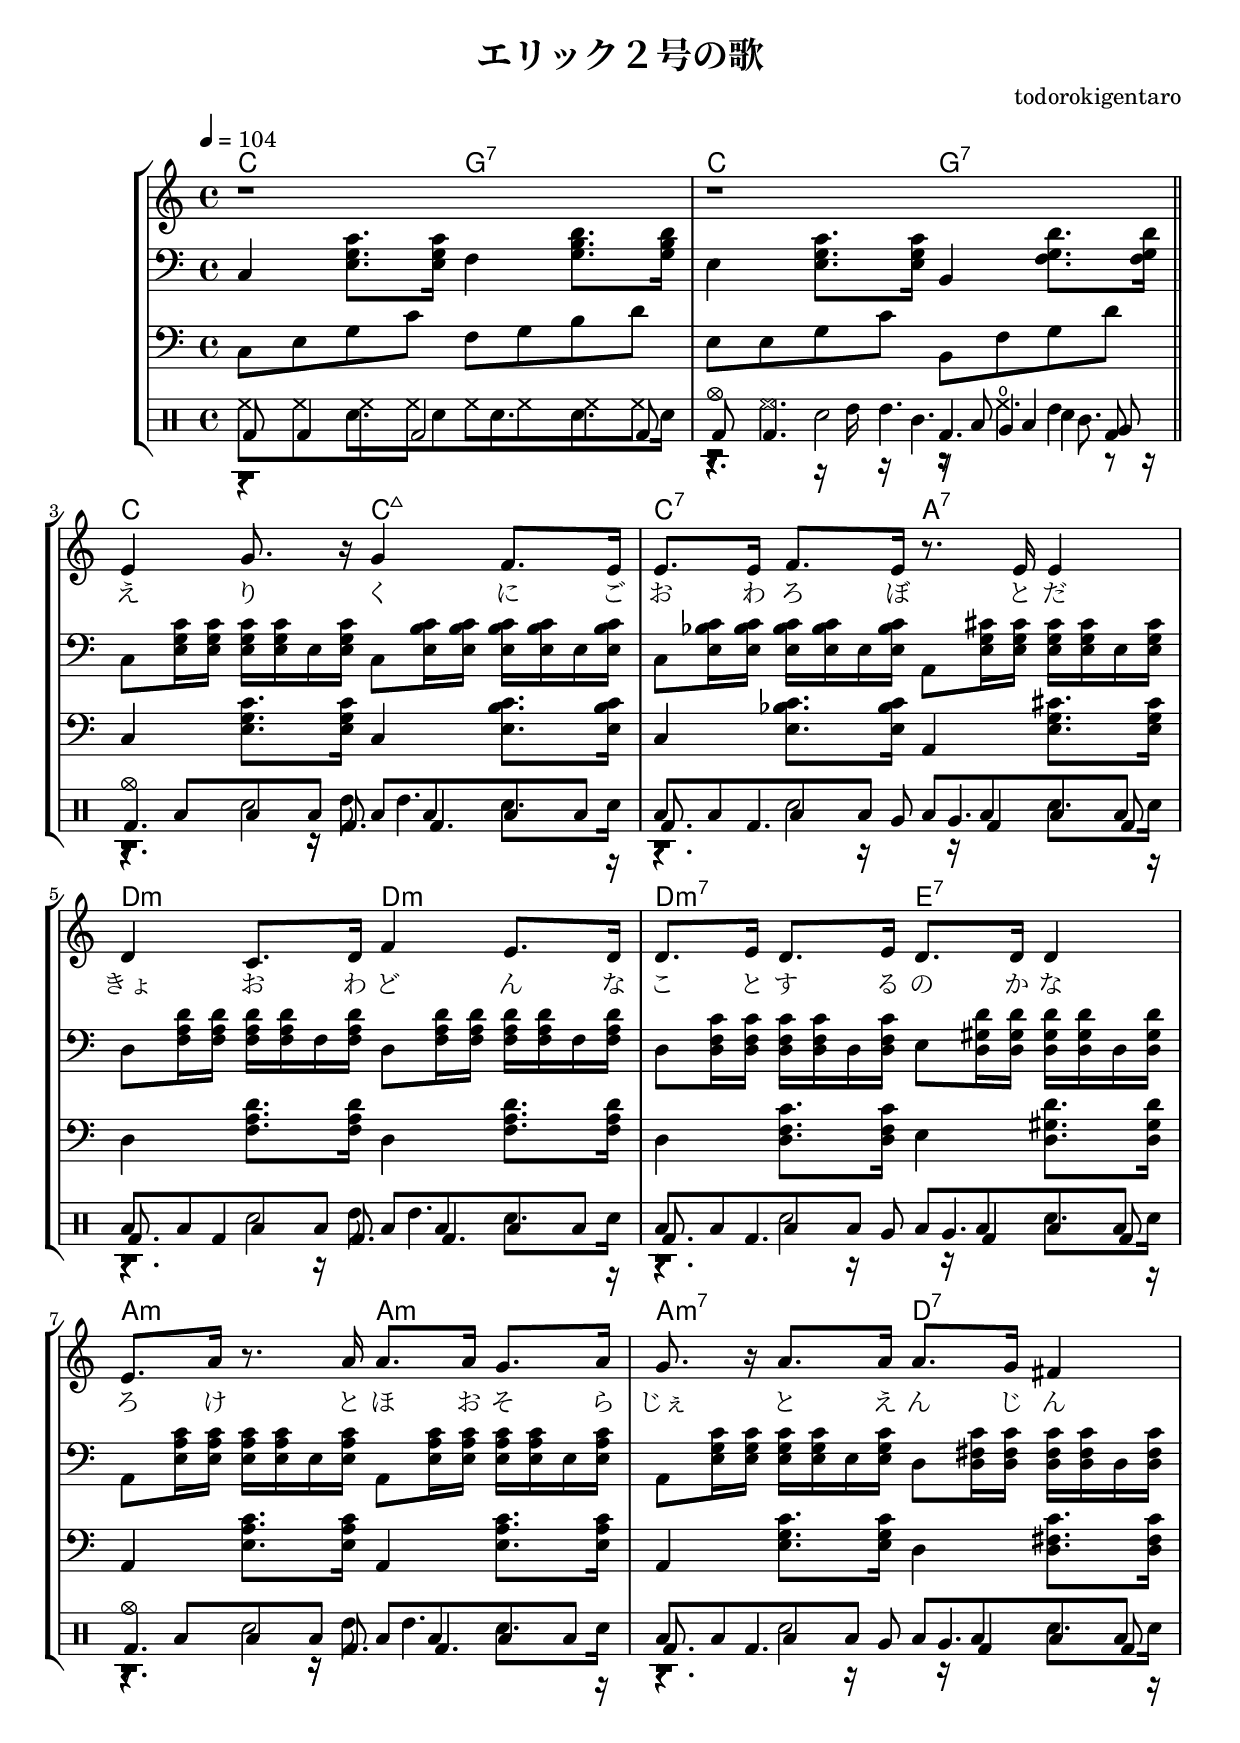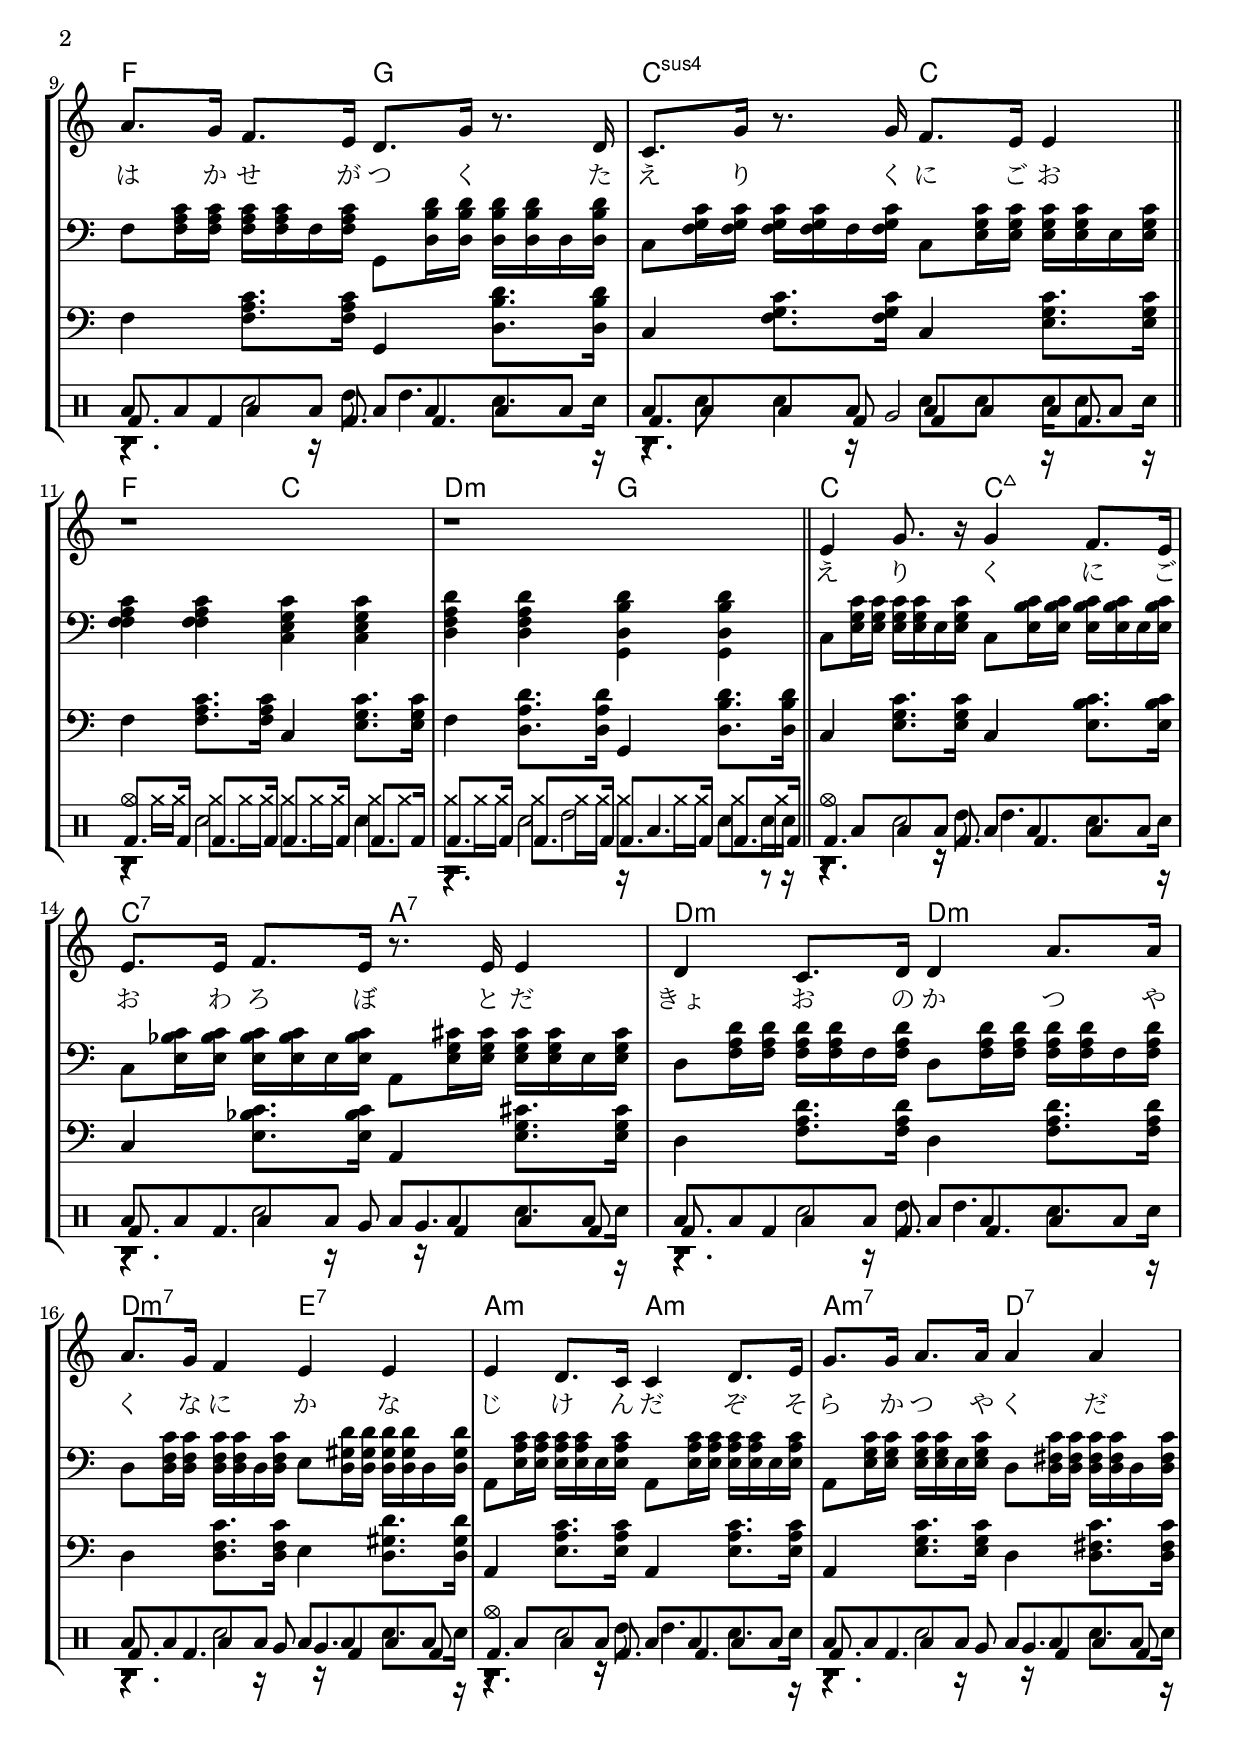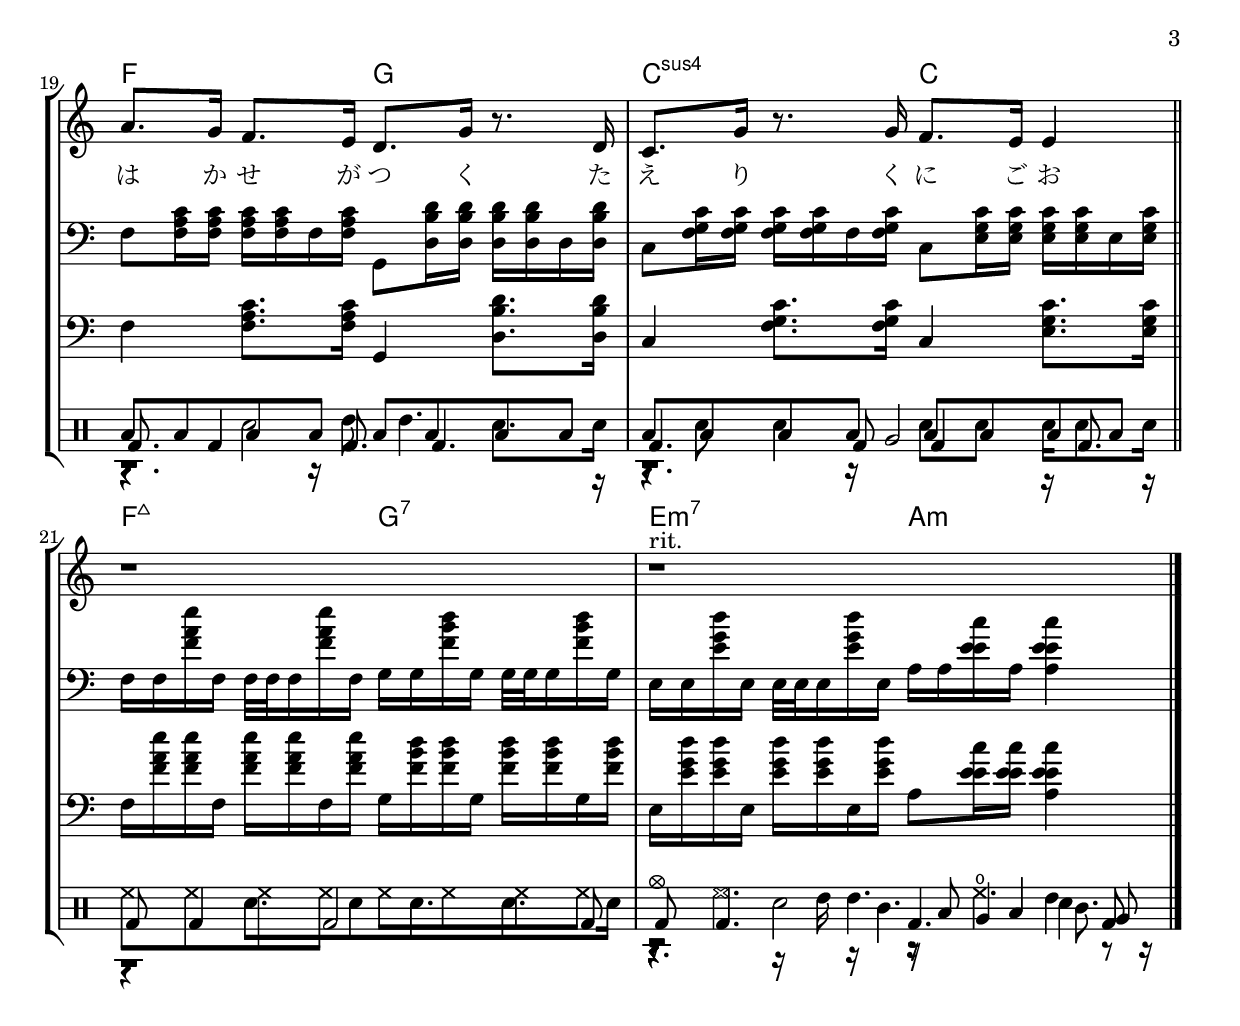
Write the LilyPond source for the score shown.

\version "2.12.1"

\header {
	title = \markup {エリック２号の歌}
	composer = \markup \center-column {todorokigentaro}
}

harmony = \chordmode {
	c2 g:7 c g:7 

	c c:maj7 c:7 a:7 d:m d:m d:min7 e:7 a:m a:m a:min7 d:7 f g c:sus4 c 

	f c d:m g 

	c c:maj7 c:7 a:7 d:m d:m d:min7 e:7 a:m a:m a:min7 d:7 f g c:sus4 c 

	f:maj7 g:7 e:min7 a:m 
}

melody = {
	\key c \major
	\tempo 4 = 104
	r1 | r1   
	\set Staff.midiInstrument = #"fss0.34"
	 e'4  g'8.  r16  g'4  f'8.  e'16 
	e'8.  e'16  f'8.  e'16  r8.  e'16  e'4 
	d'4  c'8.  d'16  f'4  e'8.  d'16 
	d'8.  e'16  d'8.  e'16  d'8.  d'16  d'4 
	e'8.  a'16  r8.  a'16  a'8.  a'16  g'8.  a'16 
	g'8.  r16  a'8.  a'16  a'8.  g'16  fis'4 
	a'8.  g'16  f'8.  e'16  d'8.  g'16  r8.  d'16 
	c'8.  g'16  r8.  g'16  f'8.  e'16  e'4
	r1 | r1   
	\set Staff.midiInstrument = #"fss0.34"
	 e'4  g'8.  r16  g'4  f'8.  e'16 
	e'8.  e'16  f'8.  e'16  r8.  e'16  e'4 
	d'4  c'8.  d'16  d'4  a'8.  a'16 
	a'8.  g'16  f'4  e'4  e'4 
	e'4  d'8.  c'16  c'4  d'8.  e'16 
	g'8.  g'16  a'8.  a'16  a'4  a'4 
	a'8.  g'16  f'8.  e'16  d'8.  g'16  r8.  d'16 
	c'8.  g'16  r8.  g'16  f'8.  e'16  e'4
	r1 | r1^"rit." \bar "|."
}

words = \lyricmode {
	
	え  り  く  に  ご  お  わ  ろ  ぼ  と  だ  きょ  お  わ  ど  ん  な  こ  と  す  る  の  か  な  ろ  け  と  ほ  お  そ  ら  じぇ  と  え  ん  じ  ん  は  か  せ  が  つ  く  た  え  り  く  に  ご  お  
	
	え  り  く  に  ご  お  わ  ろ  ぼ  と  だ  きょ  お  の  か  つ  や  く  な  に  か  な  じ  け  ん  だ  ぞ  そ  ら  か  つ  や  く  だ  は  か  せ  が  つ  く  た  え  り  く  に  ご  お  
	
}

tempochange = {
	\tempo 4 = 104
	r1 | r1 \bar "||"
	\tempo 4 = 104
	r1 | r1 | r1 | r1 | r1 | r1 | r1 | r1 \bar "||"
	\tempo 4 = 104
	r1 | r1 \bar "||"
	\tempo 4 = 104
	r1 | r1 | r1 | r1 | r1 | r1 | r1 | r1 \bar "||"
	\tempo 4 = 104
	r1 | \tempo 4 = 78 r2 \tempo 4 = 69 r2 \bar "|."
}

mainacc = {
	\clef bass
	\set Staff.midiInstrument = #"Brass Section"
	\key c \major
	\tempo 4 = 104
	c4 <e g c'>8. <e g c'>16
	f4 <g b d'>8. <g b d'>16
	e4 <e g c'>8. <e g c'>16
	b,4 <f g d'>8. <f g d'>16
	\bar "||"

	\set Staff.midiInstrument = #"Brass Section"
	c8 <e g c'>16 <e g c'>16   <e g c'>16 <e g c'>16   e16 <e g c'>16
	c8 <e b c'>16 <e b c'>16   <e b c'>16 <e b c'>16   e16 <e b c'>16
	c8 <e bes c'>16 <e bes c'>16   <e bes c'>16 <e bes c'>16   e16 <e bes c'>16
	a,8 <e g cis'>16 <e g cis'>16   <e g cis'>16 <e g cis'>16   e16 <e g cis'>16
	d8 <f a d'>16 <f a d'>16   <f a d'>16 <f a d'>16   f16 <f a d'>16
	d8 <f a d'>16 <f a d'>16   <f a d'>16 <f a d'>16   f16 <f a d'>16
	d8 <d f c'>16 <d f c'>16   <d f c'>16 <d f c'>16   d16 <d f c'>16
	e8 <d gis d'>16 <d gis d'>16   <d gis d'>16 <d gis d'>16   d16 <d gis d'>16
	a,8 <e a c'>16 <e a c'>16   <e a c'>16 <e a c'>16   e16 <e a c'>16
	a,8 <e a c'>16 <e a c'>16   <e a c'>16 <e a c'>16   e16 <e a c'>16
	a,8 <e g c'>16 <e g c'>16   <e g c'>16 <e g c'>16   e16 <e g c'>16
	d8 <d fis c'>16 <d fis c'>16   <d fis c'>16 <d fis c'>16   d16 <d fis c'>16
	f8 <f a c'>16 <f a c'>16   <f a c'>16 <f a c'>16   f16 <f a c'>16
	g,8 <d b d'>16 <d b d'>16   <d b d'>16 <d b d'>16   d16 <d b d'>16
	c8 <f g c'>16 <f g c'>16   <f g c'>16 <f g c'>16   f16 <f g c'>16
	c8 <e g c'>16 <e g c'>16   <e g c'>16 <e g c'>16   e16 <e g c'>16
	\bar "||"

	\set Staff.midiInstrument = #"Brass Section"
	<f f a c'>4 <f f a c'>4
	<c e g c'>4 <c e g c'>4
	<f d a d'>4 <f d a d'>4
	<g, d b d'>4 <g, d b d'>4
	\bar "||"

	\set Staff.midiInstrument = #"Brass Section"
	c8 <e g c'>16 <e g c'>16   <e g c'>16 <e g c'>16   e16 <e g c'>16
	c8 <e b c'>16 <e b c'>16   <e b c'>16 <e b c'>16   e16 <e b c'>16
	c8 <e bes c'>16 <e bes c'>16   <e bes c'>16 <e bes c'>16   e16 <e bes c'>16
	a,8 <e g cis'>16 <e g cis'>16   <e g cis'>16 <e g cis'>16   e16 <e g cis'>16
	d8 <f a d'>16 <f a d'>16   <f a d'>16 <f a d'>16   f16 <f a d'>16
	d8 <f a d'>16 <f a d'>16   <f a d'>16 <f a d'>16   f16 <f a d'>16
	d8 <d f c'>16 <d f c'>16   <d f c'>16 <d f c'>16   d16 <d f c'>16
	e8 <d gis d'>16 <d gis d'>16   <d gis d'>16 <d gis d'>16   d16 <d gis d'>16
	a,8 <e a c'>16 <e a c'>16   <e a c'>16 <e a c'>16   e16 <e a c'>16
	a,8 <e a c'>16 <e a c'>16   <e a c'>16 <e a c'>16   e16 <e a c'>16
	a,8 <e g c'>16 <e g c'>16   <e g c'>16 <e g c'>16   e16 <e g c'>16
	d8 <d fis c'>16 <d fis c'>16   <d fis c'>16 <d fis c'>16   d16 <d fis c'>16
	f8 <f a c'>16 <f a c'>16   <f a c'>16 <f a c'>16   f16 <f a c'>16
	g,8 <d b d'>16 <d b d'>16   <d b d'>16 <d b d'>16   d16 <d b d'>16
	c8 <f g c'>16 <f g c'>16   <f g c'>16 <f g c'>16   f16 <f g c'>16
	c8 <e g c'>16 <e g c'>16   <e g c'>16 <e g c'>16   e16 <e g c'>16
	\bar "||"

	\set Staff.midiInstrument = #"Brass Section"
	f16 f16 <f' a' e''>16 f16   f32 f32 f16 <f' a' e''>16 f16
	g16 g16 <f' b' d''>16 g16   g32 g32 g16 <f' b' d''>16 g16
	e16 e16 <e' g' d''>16 e16   e32 e32 e16 <e' g' d''>16 e16
	a16 a16 <e' e' c''>16 a16 <a e' e' c''>4
	\bar "|."
}

subacc = {
	\clef bass
	\set Staff.midiInstrument = #"Timpani"
	\key c \major
	\tempo 4 = 104
	c8 e8 g8 c'8
	f8 g8 b8 d'8
	e8 e8 g8 c'8
	b,8 f8 g8 d'8
	\bar "||"

	\set Staff.midiInstrument = #"Timpani"
	c4 <e g c'>8. <e g c'>16
	c4 <e b c'>8. <e b c'>16
	c4 <e bes c'>8. <e bes c'>16
	a,4 <e g cis'>8. <e g cis'>16
	d4 <f a d'>8. <f a d'>16
	d4 <f a d'>8. <f a d'>16
	d4 <d f c'>8. <d f c'>16
	e4 <d gis d'>8. <d gis d'>16
	a,4 <e a c'>8. <e a c'>16
	a,4 <e a c'>8. <e a c'>16
	a,4 <e g c'>8. <e g c'>16
	d4 <d fis c'>8. <d fis c'>16
	f4 <f a c'>8. <f a c'>16
	g,4 <d b d'>8. <d b d'>16
	c4 <f g c'>8. <f g c'>16
	c4 <e g c'>8. <e g c'>16
	\bar "||"

	\set Staff.midiInstrument = #"Trombone"
	f4 <f a c'>8. <f a c'>16
	c4 <e g c'>8. <e g c'>16
	f4 <d a d'>8. <d a d'>16
	g,4 <d b d'>8. <d b d'>16
	\bar "||"

	\set Staff.midiInstrument = #"Timpani"
	c4 <e g c'>8. <e g c'>16
	c4 <e b c'>8. <e b c'>16
	c4 <e bes c'>8. <e bes c'>16
	a,4 <e g cis'>8. <e g cis'>16
	d4 <f a d'>8. <f a d'>16
	d4 <f a d'>8. <f a d'>16
	d4 <d f c'>8. <d f c'>16
	e4 <d gis d'>8. <d gis d'>16
	a,4 <e a c'>8. <e a c'>16
	a,4 <e a c'>8. <e a c'>16
	a,4 <e g c'>8. <e g c'>16
	d4 <d fis c'>8. <d fis c'>16
	f4 <f a c'>8. <f a c'>16
	g,4 <d b d'>8. <d b d'>16
	c4 <f g c'>8. <f g c'>16
	c4 <e g c'>8. <e g c'>16
	\bar "||"

	\set Staff.midiInstrument = #"Brass Section"
	f16 <f' a' e''>16 <f' a' e''>16 f16   <f' a' e''>16 <f' a' e''>16 f16 <f' a' e''>16
	g16 <f' b' d''>16 <f' b' d''>16 g16   <f' b' d''>16 <f' b' d''>16 g16 <f' b' d''>16
	e16 <e' g' d''>16 <e' g' d''>16 e16   <e' g' d''>16 <e' g' d''>16 e16 <e' g' d''>16
	a8 <e' e' c''>16 <e' e' c''>16 <a e' e' c''>4
	\bar "|."
}

percA = {
	\drummode {
	hh8 hh8 hh8 hh8 hh8 hh8 hh8 hh8  |r8 hh2. r8  \bar "||"
	r4 sn2 sn8. sn16  |r4 sn2 sn8. sn16  |r4 sn2 sn8. sn16  |r4 sn2 sn8. sn16  |r4 sn2 sn8. sn16  |r4 sn2 sn8. sn16  |r4 sn2 sn8. sn16  |r8 sn8 sn4 sn8 sn8 sn16 sn8 sn16  \bar "||"
	r8 cymr16 cymr16 cymr8 cymr16 cymr16 cymr8 cymr16 cymr16 cymr8 cymr8  |cymr8 cymr16 cymr16 cymr8 cymr16 cymr16 cymr8 cymr16 cymr16 cymr8 cymr8  \bar "||"
	r4 sn2 sn8. sn16  |r4 sn2 sn8. sn16  |r4 sn2 sn8. sn16  |r4 sn2 sn8. sn16  |r4 sn2 sn8. sn16  |r4 sn2 sn8. sn16  |r4 sn2 sn8. sn16  |r8 sn8 sn4 sn8 sn8 sn16 sn8 sn16  \bar "||"
	hh8 hh8 hh8 hh8 hh8 hh8 hh8 hh8  |r8 hh2. r8  \bar "|."
	}
}

percB = {
	\drummode {
	r4 sn8. sn8 sn8. sn8. sn16  |r4 sn2 sn4  \bar "||"
	r4. r16 tommh8 tommh4. r16  |r1  |r4. r16 tommh8 tommh4. r16  |r1  |r4. r16 tommh8 tommh4. r16  |r1  |r4. r16 tommh8 tommh4. r16  |r1  \bar "||"
	r4 sn2 sn4  |r4 sn2 sn8 sn16 sn16  \bar "||"
	r4. r16 tommh8 tommh4. r16  |r1  |r4. r16 tommh8 tommh4. r16  |r1  |r4. r16 tommh8 tommh4. r16  |r1  |r4. r16 tommh8 tommh4. r16  |r1  \bar "||"
	r4 sn8. sn8 sn8. sn8. sn16  |r4 sn2 sn4  \bar "|."
	}
}

percC = {
	\drummode {
	bd8 bd4 bd2 bd8  |bd8 bd4. bd4. bd8  \bar "||"
	r8 toml8 toml8 toml8 toml8 toml8 toml8 toml8  |toml8 toml8 toml8 toml8 toml8 toml8 toml8 toml8  |toml8 toml8 toml8 toml8 toml8 toml8 toml8 toml8  |toml8 toml8 toml8 toml8 toml8 toml8 toml8 toml8  |r8 toml8 toml8 toml8 toml8 toml8 toml8 toml8  |toml8 toml8 toml8 toml8 toml8 toml8 toml8 toml8  |toml8 toml8 toml8 toml8 toml8 toml8 toml8 toml8  |toml8 toml8 toml8 toml8 toml8 toml8 toml8 toml8  \bar "||"
	bd8. bd16 bd8. bd16 bd8. bd16 bd8. bd16  |bd8. bd16 bd8. bd16 bd8. bd16 bd8. bd16  \bar "||"
	r8 toml8 toml8 toml8 toml8 toml8 toml8 toml8  |toml8 toml8 toml8 toml8 toml8 toml8 toml8 toml8  |toml8 toml8 toml8 toml8 toml8 toml8 toml8 toml8  |toml8 toml8 toml8 toml8 toml8 toml8 toml8 toml8  |r8 toml8 toml8 toml8 toml8 toml8 toml8 toml8  |toml8 toml8 toml8 toml8 toml8 toml8 toml8 toml8  |toml8 toml8 toml8 toml8 toml8 toml8 toml8 toml8  |toml8 toml8 toml8 toml8 toml8 toml8 toml8 toml8  \bar "||"
	bd8 bd4 bd2 bd8  |bd8 bd4. bd4. bd8  \bar "|."
	}
}

percD = {
	\drummode {
	r1  |r2 r8 hho4.  \bar "||"
	r1  |r4. r16 tomfh8 tomfh4. r16  |r1  |r4. r16 tomfh8 tomfh4. r16  |r1  |r4. r16 tomfh8 tomfh4. r16  |r1  |r4. r16 tomfh2 r16  \bar "||"
	r1  |r4. tommh2 r8  \bar "||"
	r1  |r4. r16 tomfh8 tomfh4. r16  |r1  |r4. r16 tomfh8 tomfh4. r16  |r1  |r4. r16 tomfh8 tomfh4. r16  |r1  |r4. r16 tomfh2 r16  \bar "||"
	r1  |r2 r8 hho4.  \bar "|."
	}
}

percE = {
	\drummode {
	r1 |cymc1  \bar "||"
	bd4. r16 bd8. bd4.  |bd8. bd4. r16 bd4 bd8  |bd8. bd4 bd8. bd4.  |bd8. bd4. r16 bd4 bd8  |bd4. r16 bd8. bd4.  |bd8. bd4. r16 bd4 bd8  |bd8. bd4 bd8. bd4.  |bd4. bd8 bd4 r16 bd8.  \bar "||"
	r1  |r2 r16 toml4. r16  \bar "||"
	bd4. r16 bd8. bd4.  |bd8. bd4. r16 bd4 bd8  |bd8. bd4 bd8. bd4.  |bd8. bd4. r16 bd4 bd8  |bd4. r16 bd8. bd4.  |bd8. bd4. r16 bd4 bd8  |bd8. bd4 bd8. bd4.  |bd4. bd8 bd4 r16 bd8.  \bar "||"
	r1 |cymc1  \bar "|."
	}
}

percF = {
	\drummode {
	r1 |r4 r16 tommh16 tommh4. tommh4  \bar "||"
	cymc1  |r1 |r1 |r1 |cymc1  |r1 |r1 |r1 \bar "||"
	cymc1  |r1 \bar "||"
	cymc1  |r1 |r1 |r1 |cymc1  |r1 |r1 |r1 \bar "||"
	r1 |r4 r16 tommh16 tommh4. tommh4  \bar "|."
	}
}

percG = {
	\drummode {
	r1 |r4. r16 tomml4. tomml8.  \bar "||"
	r1 | r1 | r1 | r1 | r1 | r1 | r1 | r1 \bar "||"
	r1 | r1 \bar "||"
	r1 | r1 | r1 | r1 | r1 | r1 | r1 | r1 \bar "||"
	r1 |r4. r16 tomml4. tomml8.  \bar "|."
	}
}

percH = {
	\drummode {
	r1 |r2 r16 toml8 toml4 r16  \bar "||"
	r1 | r1 | r1 | r1 | r1 | r1 | r1 | r1 \bar "||"
	r1 | r1 \bar "||"
	r1 | r1 | r1 | r1 | r1 | r1 | r1 | r1 \bar "||"
	r1 |r2 r16 toml8 toml4 r16  \bar "|."
	}
}

percI = {
	\drummode {
	r1 |r2 r8 tomfh4 tomfh8  \bar "||"
	r1 | r1 | r1 | r1 | r1 | r1 | r1 | r1 \bar "||"
	r1 | r1 \bar "||"
	r1 | r1 | r1 | r1 | r1 | r1 | r1 | r1 \bar "||"
	r1 |r2 r8 tomfh4 tomfh8  \bar "|."
	}
}

\score {
	<<
		\new StaffGroup <<
			\new ChordNames {\harmony}
			\new Voice = "melody" {\melody}
			\new Lyrics \lyricsto "melody" \words
			\new Staff = "mainacc" {\mainacc}
			\new Staff = "subacc" {\subacc}
			\new DrumStaff <<
				\new DrumVoice {\percA}
				\new DrumVoice {\percB}
				\new DrumVoice {\percC}
				\new DrumVoice {\percD}
				\new DrumVoice {\percE}
				\new DrumVoice {\percF}
				\new DrumVoice {\percG}
				\new DrumVoice {\percH}
				\new DrumVoice {\percI}
			>>
		>>
	>>
	\layout { }
}
